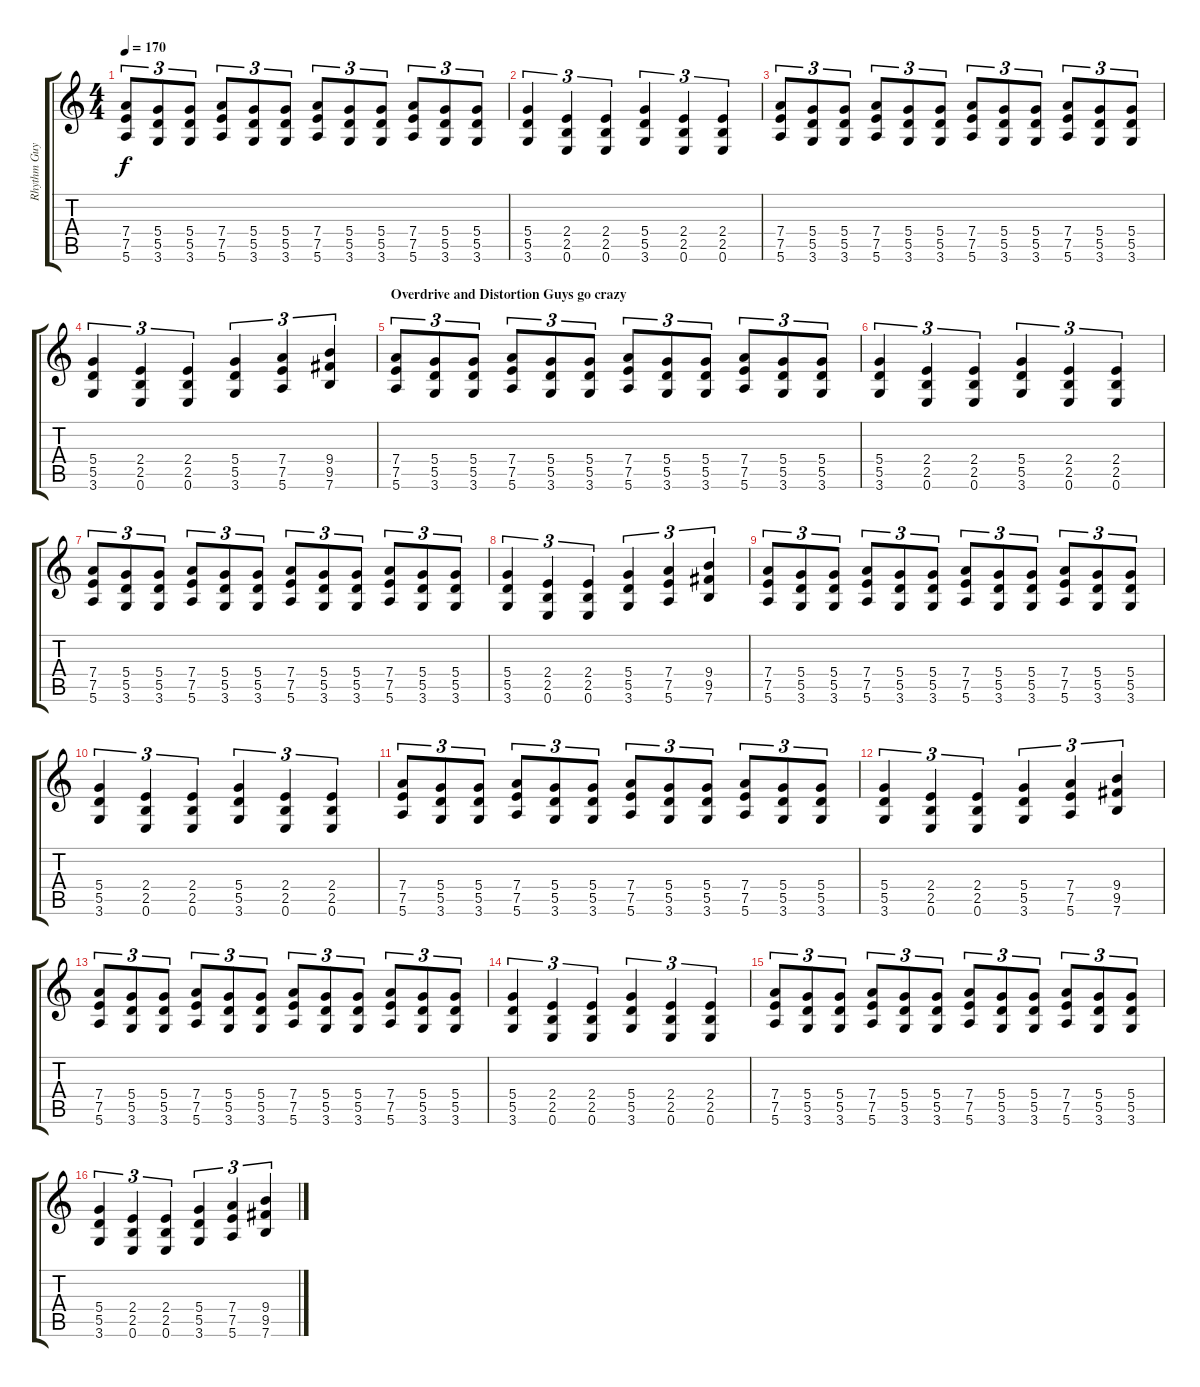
\track ("Rhythm Guy" "Rhythm Guy") {instrument distortionguitar}
\staff {score tabs}
\tuning (E4 B3 G3 D3 A2 E2) {hide}
\ts (4 4)
\tempo 170
\clef g2
\ks c
(7.4 7.5 5.6).8{tu (3 2) dy f} (5.4 5.5 3.6).8{tu (3 2)} (5.4 5.5 3.6).8{tu (3 2)} (7.4 7.5 5.6).8{tu (3 2)} (5.4 5.5 3.6).8{tu (3 2)} (5.4 5.5 3.6).8{tu (3 2)} (7.4 7.5 5.6).8{tu (3 2)} (5.4 5.5 3.6).8{tu (3 2)} (5.4 5.5 3.6).8{tu (3 2)} (7.4 7.5 5.6).8{tu (3 2)} (5.4 5.5 3.6).8{tu (3 2)} (5.4 5.5 3.6).8{tu (3 2)} |
(5.4 5.5 3.6).4{tu (3 2)} (2.4 2.5 0.6).4{tu (3 2)} (2.4 2.5 0.6).4{tu (3 2)} (5.4 5.5 3.6).4{tu (3 2)} (2.4 2.5 0.6).4{tu (3 2)} (2.4 2.5 0.6).4{tu (3 2)} |
(7.4 7.5 5.6).8{tu (3 2)} (5.4 5.5 3.6).8{tu (3 2)} (5.4 5.5 3.6).8{tu (3 2)} (7.4 7.5 5.6).8{tu (3 2)} (5.4 5.5 3.6).8{tu (3 2)} (5.4 5.5 3.6).8{tu (3 2)} (7.4 7.5 5.6).8{tu (3 2)} (5.4 5.5 3.6).8{tu (3 2)} (5.4 5.5 3.6).8{tu (3 2)} (7.4 7.5 5.6).8{tu (3 2)} (5.4 5.5 3.6).8{tu (3 2)} (5.4 5.5 3.6).8{tu (3 2)} |
(5.4 5.5 3.6).4{tu (3 2)} (2.4 2.5 0.6).4{tu (3 2)} (2.4 2.5 0.6).4{tu (3 2)} (5.4 5.5 3.6).4{tu (3 2)} (7.4 7.5 5.6).4{tu (3 2)} (9.4 9.5 7.6).4{tu (3 2)} |
\section ("" "Overdrive and Distortion Guys go crazy")
(7.4 7.5 5.6).8{tu (3 2)} (5.4 5.5 3.6).8{tu (3 2)} (5.4 5.5 3.6).8{tu (3 2)} (7.4 7.5 5.6).8{tu (3 2)} (5.4 5.5 3.6).8{tu (3 2)} (5.4 5.5 3.6).8{tu (3 2)} (7.4 7.5 5.6).8{tu (3 2)} (5.4 5.5 3.6).8{tu (3 2)} (5.4 5.5 3.6).8{tu (3 2)} (7.4 7.5 5.6).8{tu (3 2)} (5.4 5.5 3.6).8{tu (3 2)} (5.4 5.5 3.6).8{tu (3 2)} |
(5.4 5.5 3.6).4{tu (3 2)} (2.4 2.5 0.6).4{tu (3 2)} (2.4 2.5 0.6).4{tu (3 2)} (5.4 5.5 3.6).4{tu (3 2)} (2.4 2.5 0.6).4{tu (3 2)} (2.4 2.5 0.6).4{tu (3 2)} |
(7.4 7.5 5.6).8{tu (3 2)} (5.4 5.5 3.6).8{tu (3 2)} (5.4 5.5 3.6).8{tu (3 2)} (7.4 7.5 5.6).8{tu (3 2)} (5.4 5.5 3.6).8{tu (3 2)} (5.4 5.5 3.6).8{tu (3 2)} (7.4 7.5 5.6).8{tu (3 2)} (5.4 5.5 3.6).8{tu (3 2)} (5.4 5.5 3.6).8{tu (3 2)} (7.4 7.5 5.6).8{tu (3 2)} (5.4 5.5 3.6).8{tu (3 2)} (5.4 5.5 3.6).8{tu (3 2)} |
(5.4 5.5 3.6).4{tu (3 2)} (2.4 2.5 0.6).4{tu (3 2)} (2.4 2.5 0.6).4{tu (3 2)} (5.4 5.5 3.6).4{tu (3 2)} (7.4 7.5 5.6).4{tu (3 2)} (9.4 9.5 7.6).4{tu (3 2)} |
(7.4 7.5 5.6).8{tu (3 2)} (5.4 5.5 3.6).8{tu (3 2)} (5.4 5.5 3.6).8{tu (3 2)} (7.4 7.5 5.6).8{tu (3 2)} (5.4 5.5 3.6).8{tu (3 2)} (5.4 5.5 3.6).8{tu (3 2)} (7.4 7.5 5.6).8{tu (3 2)} (5.4 5.5 3.6).8{tu (3 2)} (5.4 5.5 3.6).8{tu (3 2)} (7.4 7.5 5.6).8{tu (3 2)} (5.4 5.5 3.6).8{tu (3 2)} (5.4 5.5 3.6).8{tu (3 2)} |
(5.4 5.5 3.6).4{tu (3 2)} (2.4 2.5 0.6).4{tu (3 2)} (2.4 2.5 0.6).4{tu (3 2)} (5.4 5.5 3.6).4{tu (3 2)} (2.4 2.5 0.6).4{tu (3 2)} (2.4 2.5 0.6).4{tu (3 2)} |
(7.4 7.5 5.6).8{tu (3 2)} (5.4 5.5 3.6).8{tu (3 2)} (5.4 5.5 3.6).8{tu (3 2)} (7.4 7.5 5.6).8{tu (3 2)} (5.4 5.5 3.6).8{tu (3 2)} (5.4 5.5 3.6).8{tu (3 2)} (7.4 7.5 5.6).8{tu (3 2)} (5.4 5.5 3.6).8{tu (3 2)} (5.4 5.5 3.6).8{tu (3 2)} (7.4 7.5 5.6).8{tu (3 2)} (5.4 5.5 3.6).8{tu (3 2)} (5.4 5.5 3.6).8{tu (3 2)} |
(5.4 5.5 3.6).4{tu (3 2)} (2.4 2.5 0.6).4{tu (3 2)} (2.4 2.5 0.6).4{tu (3 2)} (5.4 5.5 3.6).4{tu (3 2)} (7.4 7.5 5.6).4{tu (3 2)} (9.4 9.5 7.6).4{tu (3 2)} |
(7.4 7.5 5.6).8{tu (3 2)} (5.4 5.5 3.6).8{tu (3 2)} (5.4 5.5 3.6).8{tu (3 2)} (7.4 7.5 5.6).8{tu (3 2)} (5.4 5.5 3.6).8{tu (3 2)} (5.4 5.5 3.6).8{tu (3 2)} (7.4 7.5 5.6).8{tu (3 2)} (5.4 5.5 3.6).8{tu (3 2)} (5.4 5.5 3.6).8{tu (3 2)} (7.4 7.5 5.6).8{tu (3 2)} (5.4 5.5 3.6).8{tu (3 2)} (5.4 5.5 3.6).8{tu (3 2)} |
(5.4 5.5 3.6).4{tu (3 2)} (2.4 2.5 0.6).4{tu (3 2)} (2.4 2.5 0.6).4{tu (3 2)} (5.4 5.5 3.6).4{tu (3 2)} (2.4 2.5 0.6).4{tu (3 2)} (2.4 2.5 0.6).4{tu (3 2)} |
(7.4 7.5 5.6).8{tu (3 2)} (5.4 5.5 3.6).8{tu (3 2)} (5.4 5.5 3.6).8{tu (3 2)} (7.4 7.5 5.6).8{tu (3 2)} (5.4 5.5 3.6).8{tu (3 2)} (5.4 5.5 3.6).8{tu (3 2)} (7.4 7.5 5.6).8{tu (3 2)} (5.4 5.5 3.6).8{tu (3 2)} (5.4 5.5 3.6).8{tu (3 2)} (7.4 7.5 5.6).8{tu (3 2)} (5.4 5.5 3.6).8{tu (3 2)} (5.4 5.5 3.6).8{tu (3 2)} |
(5.4 5.5 3.6).4{tu (3 2)} (2.4 2.5 0.6).4{tu (3 2)} (2.4 2.5 0.6).4{tu (3 2)} (5.4 5.5 3.6).4{tu (3 2)} (7.4 7.5 5.6).4{tu (3 2)} (9.4 9.5 7.6).4{tu (3 2)}
